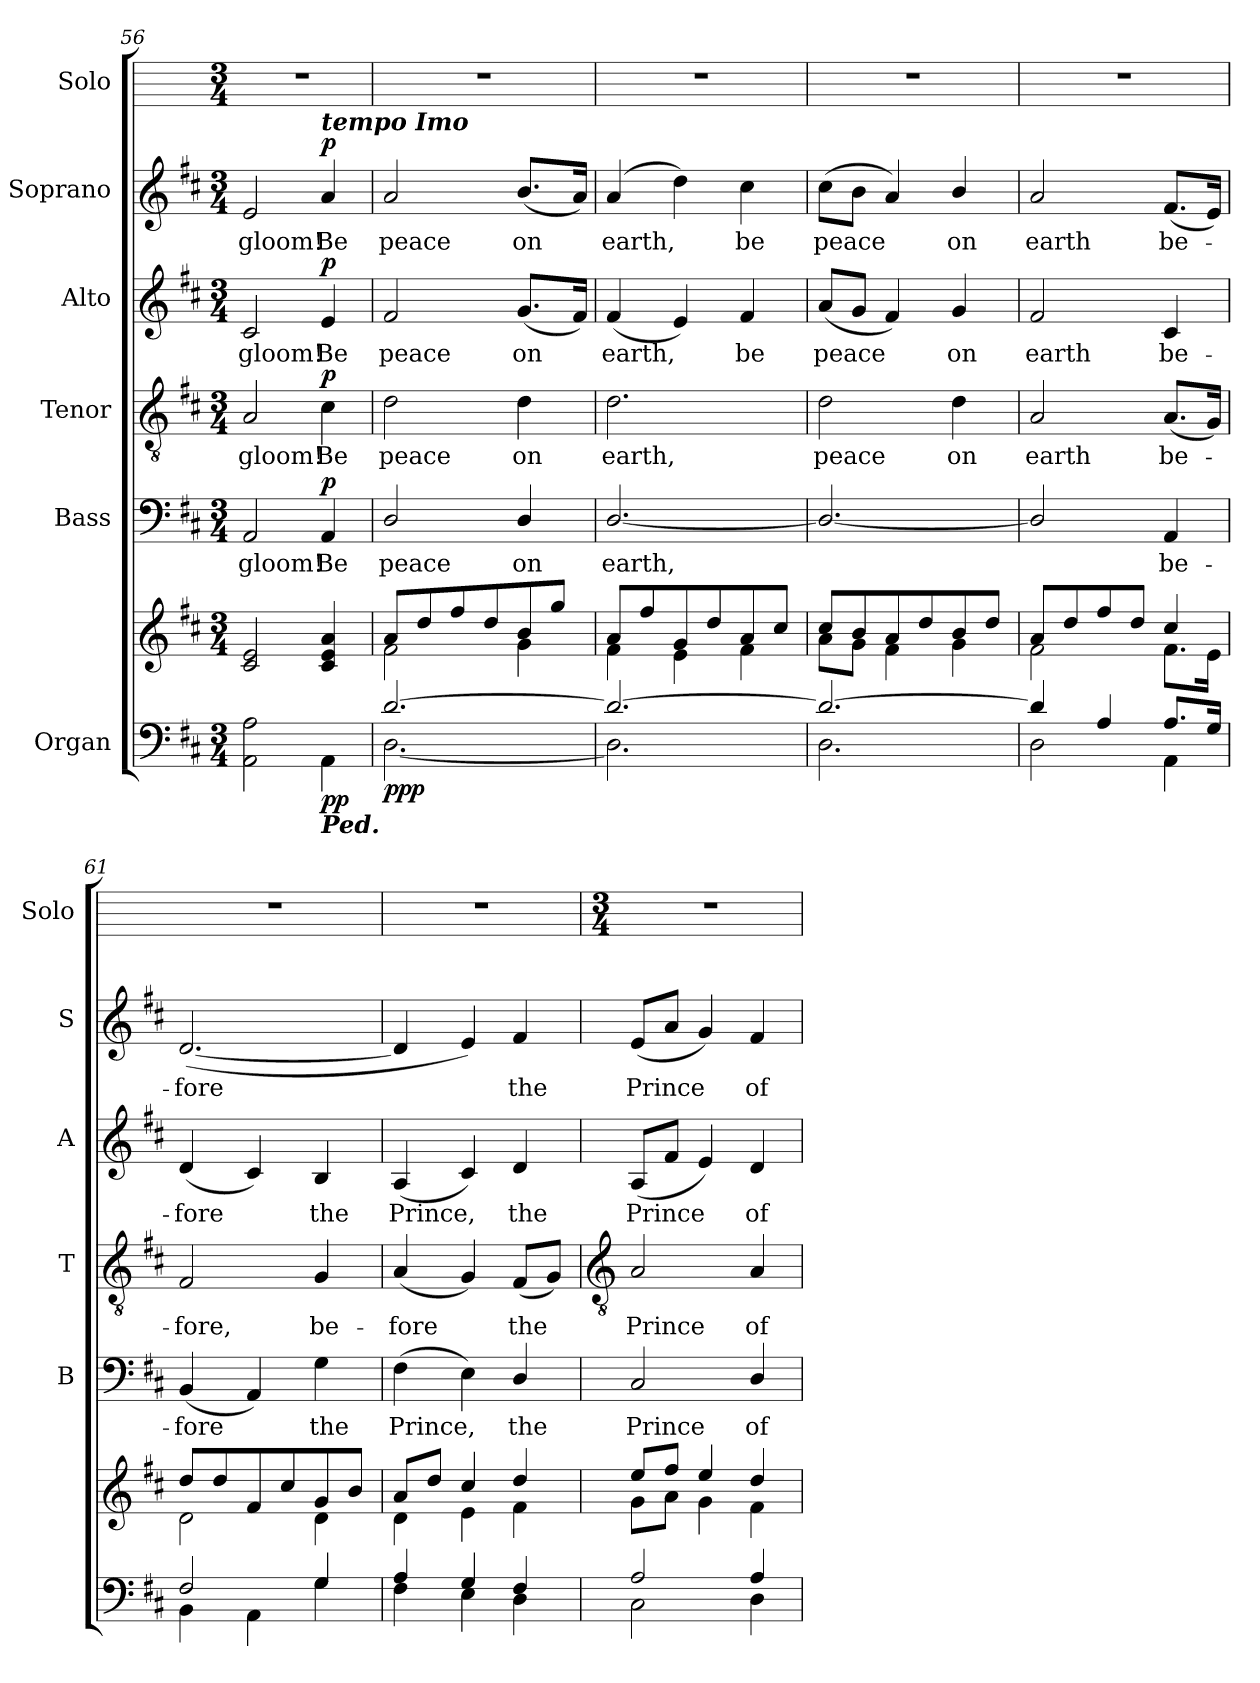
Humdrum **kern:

**kern	**kern	**dynam	**kern	**text	**dynam	**kern	**text	**dynam	**kern	**text	**dynam	**kern	**text	**dynam	**kern
*part6	*part6	*part6	*part5	*part5	*part5	*part4	*part4	*part4	*part3	*part3	*part3	*part2	*part2	*part2	*part1
*staff7	*staff6	*staff6/7	*staff5	*staff5	*staff5	*staff4	*staff4	*staff4	*staff3	*staff3	*staff3	*staff2	*staff2	*staff2	*staff1
*I"Organ	*	*	*I"Bass	*	*	*I"Tenor	*	*	*I"Alto	*	*	*I"Soprano	*	*	*I"Solo
*	*	*	*I'B	*	*	*I'T	*	*	*I'A	*	*	*I'S	*	*	*I'Solo
!!LO:LB:g=z
*clefF4	*clefG2	*	*clefF4	*	*	*clefGv2	*	*	*clefG2	*	*	*clefG2	*	*	*
*k[f#c#]	*k[f#c#]	*	*k[f#c#]	*	*	*k[f#c#]	*	*	*k[f#c#]	*	*	*k[f#c#]	*	*	*
*D:	*D:	*	*D:	*	*	*D:	*	*	*D:	*	*	*D:	*	*	*
*M3/4	*M3/4	*	*M3/4	*	*	*M3/4	*	*	*M3/4	*	*	*M3/4	*	*	*M3/4
=56	=56	=56	=56	=56	=56	=56	=56	=56	=56	=56	=56	=56	=56	=56	=56
*^	*^	*	*	*	*	*	*	*	*	*	*	*	*	*	*
!	!	!	!	!	!	!LO:LY:b	!	!	!LO:LY:b	!	!	!LO:LY:b	!	!	!LO:LY:b	!	!
2.ryy	2AA\ 2A\	2c#/ 2e/	2.ryy	.	2AA	gloom!	.	2A	gloom!	.	2c#	gloom!	.	2e	gloom!	.	2.r
!	!	!	!	!	!	!	!	!	!	!	!	!	!	!LO:TX:a:Bi:t=tempo Imo	!	!	!
!	!LO:TX:b:Bi:t=Ped.	!	!	!	!	!	!	!	!	!	!	!	!	!	!	!	!
!	!	!	!	!LO:DY:b=2	!	!LO:LY:b	!	!	!LO:LY:b	!	!	!LO:LY:b	!	!	!LO:LY:b	!	!
!	!	!	!	!LO:DY:n=1:b	!	!	!LO:DY:b	!	!	!LO:DY:b	!	!	!LO:DY:b	!	!	!LO:DY:b	!
.	4AA\	4c#/ 4e/ 4a/	.	p p	4AA	Be	p	4c#	Be	p	4e	Be	p	4a	Be	p	.
=57	=57	=57	=57	=57	=57	=57	=57	=57	=57	=57	=57	=57	=57	=57	=57	=57	=57
!	!	!	!	!LO:DY:b=2	!	!LO:LY:b	!	!	!LO:LY:b	!	!	!LO:LY:b	!	!	!LO:LY:b	!	!
!	!	!	!	!LO:DY:n=1:b=2	!	!	!	!	!	!	!	!	!	!	!	!	!
!	!	!	!	!LO:DY:n=2:b	!	!	!	!	!	!	!	!	!	!	!	!	!
[2.d/	[2.D\	8a/L	2f#\	p p p	2D/	peace	.	2d	peace	.	2f#	peace	.	2a	peace	.	2.r
.	.	8dd/	.	.	.	.	.	.	.	.	.	.	.	.	.	.	.
.	.	8ff#/	.	.	.	.	.	.	.	.	.	.	.	.	.	.	.
.	.	8dd/	.	.	.	.	.	.	.	.	.	.	.	.	.	.	.
!	!	!	!	!	!	!LO:LY:b	!	!	!LO:LY:b	!	!	!LO:LY:b	!	!	!LO:LY:b	!	!
.	.	8b/	4g\	.	4D/	on	.	4d	on	.	(<8.gL	on	.	(<8.bL	on	.	.
.	.	8gg/J	.	.	.	.	.	.	.	.	.	.	.	.	.	.	.
.	.	.	.	.	.	.	.	.	.	.	16f#J)	.	.	16aJ)	.	.	.
=58	=58	=58	=58	=58	=58	=58	=58	=58	=58	=58	=58	=58	=58	=58	=58	=58	=58
!	!	!	!	!	!	!LO:LY:b	!	!	!LO:LY:b	!	!	!LO:LY:b	!	!	!LO:LY:b	!	!
2.d/_	2.D\]	8a/L	4f#\	.	[2.D/	earth,	.	2.d	earth,	.	(<4f#	earth,	.	(<4a	earth,	.	2.r
.	.	8ff#/	.	.	.	.	.	.	.	.	.	.	.	.	.	.	.
.	.	8g/	4e\	.	.	.	.	.	.	.	4e)	.	.	4dd)	.	.	.
.	.	8dd/	.	.	.	.	.	.	.	.	.	.	.	.	.	.	.
!	!	!	!	!	!	!	!	!	!	!	!	!LO:LY:b	!	!	!LO:LY:b	!	!
.	.	8a/	4f#\	.	.	.	.	.	.	.	4f#	be	.	4cc#	be	.	.
.	.	8cc#/J	.	.	.	.	.	.	.	.	.	.	.	.	.	.	.
=59	=59	=59	=59	=59	=59	=59	=59	=59	=59	=59	=59	=59	=59	=59	=59	=59	=59
!	!	!	!	!	!	!	!	!	!LO:LY:b	!	!	!LO:LY:b	!	!	!LO:LY:b	!	!
2.d/_	2.D\	8cc#/L	8a\L	.	2.D/_	.	.	2d	peace	.	(<8aL	peace	.	(>8cc#L	peace	.	2.r
.	.	8b/	8g\J	.	.	.	.	.	.	.	8gJ	.	.	8bJ	.	.	.
.	.	8a/	4f#\	.	.	.	.	.	.	.	4f#)	.	.	4a)	.	.	.
.	.	8dd/	.	.	.	.	.	.	.	.	.	.	.	.	.	.	.
!	!	!	!	!	!	!	!	!	!LO:LY:b	!	!	!LO:LY:b	!	!	!LO:LY:b	!	!
.	.	8b/	4g\	.	.	.	.	4d	on	.	4g/	on	.	4b/	on	.	.
.	.	8dd/J	.	.	.	.	.	.	.	.	.	.	.	.	.	.	.
=60	=60	=60	=60	=60	=60	=60	=60	=60	=60	=60	=60	=60	=60	=60	=60	=60	=60
!	!	!	!	!	!	!	!	!	!LO:LY:b	!	!	!LO:LY:b	!	!	!LO:LY:b	!	!
4d/]	2D\	8a/L	2f#\	.	2D/]	.	.	2A	earth	.	2f#	earth	.	2a	earth	.	2.r
.	.	8dd/	.	.	.	.	.	.	.	.	.	.	.	.	.	.	.
4A/	.	8ff#/	.	.	.	.	.	.	.	.	.	.	.	.	.	.	.
.	.	8dd/J	.	.	.	.	.	.	.	.	.	.	.	.	.	.	.
!	!	!	!	!	!	!LO:LY:b	!	!	!LO:LY:b	!	!	!LO:LY:b	!	!	!LO:LY:b	!	!
8.A/L	4AA\	4cc#/	8.f#\L	.	4AA	be-	.	(<8.AL	be-	.	4c#	be-	.	(<8.f#L	be-	.	.
16G/J	.	.	16e\J	.	.	.	.	16GJ)	.	.	.	.	.	16eJ)	.	.	.
=61	=61	=61	=61	=61	=61	=61	=61	=61	=61	=61	=61	=61	=61	=61	=61	=61	=61
!	!	!	!	!	!	!LO:LY:b	!	!	!LO:LY:b	!	!	!LO:LY:b	!	!	!LO:LY:b	!	!
2F#/	4BB\	8dd/L	2d\	.	(<4BB	-fore	.	2F#	fore,	.	(<4d	-fore	.	(<[2.d	fore	.	2.r
.	.	8dd/	.	.	.	.	.	.	.	.	.	.	.	.	.	.	.
.	4AA\	8f#/	.	.	4AA)	.	.	.	.	.	4c#)	.	.	.	.	.	.
.	.	8cc#/	.	.	.	.	.	.	.	.	.	.	.	.	.	.	.
!	!	!	!	!	!	!LO:LY:b	!	!	!LO:LY:b	!	!	!LO:LY:b	!	!	!	!	!
4G/	4G\	8g/	4d\	.	4G	the	.	4G	be-	.	4B	the	.	.	.	.	.
.	.	8b/J	.	.	.	.	.	.	.	.	.	.	.	.	.	.	.
=62	=62	=62	=62	=62	=62	=62	=62	=62	=62	=62	=62	=62	=62	=62	=62	=62	=62
!	!	!	!	!	!	!LO:LY:b	!	!	!LO:LY:b	!	!	!LO:LY:b	!	!	!	!	!
4A/	4F#\	8a/L	4d\	.	(>4F#	Prince,	.	(<4A	-fore	.	(<4A	Prince,	.	4d]	.	.	2.r
.	.	8dd/J	.	.	.	.	.	.	.	.	.	.	.	.	.	.	.
4G/	4E\	4cc#/	4e\	.	4E)	.	.	4G)	.	.	4c#)	.	.	4e)	.	.	.
!	!	!	!	!	!	!LO:LY:b	!	!	!LO:LY:b	!	!	!LO:LY:b	!	!	!LO:LY:b	!	!
4F#/	4D\	4dd/	4f#\	.	4D/	the	.	(<8F#L	the	.	4d	the	.	4f#	the	.	.
.	.	.	.	.	.	.	.	8GJ)	.	.	.	.	.	.	.	.	.
!!LO:LB:g=z
=63	=63	=63	=63	=63	=63	=63	=63	=63	=63	=63	=63	=63	=63	=63	=63	=63	=63
*	*	*	*	*	*	*	*	*clefGv2	*	*	*	*	*	*	*	*	*
*	*	*	*	*	*	*	*	*	*	*	*	*	*	*	*	*	*M3/4
!	!	!	!	!	!	!LO:LY:b	!	!	!LO:LY:b	!	!	!LO:LY:b	!	!	!LO:LY:b	!	!
2A/	2C#\	8ee/L	8g\L	.	2C#	Prince	.	2A	Prince	.	(<8AL	Prince	.	(<8eL	Prince	.	2.r
.	.	8ff#/J	8a\J	.	.	.	.	.	.	.	8f#J	.	.	8aJ	.	.	.
.	.	4ee/	4g\	.	.	.	.	.	.	.	4e)	.	.	4g)	.	.	.
!	!	!	!	!	!	!LO:LY:b	!	!	!LO:LY:b	!	!	!LO:LY:b	!	!	!LO:LY:b	!	!
4A/	4D\	4dd/	4f#\	.	4D/	of	.	4A	of	.	4d	of	.	4f#	of	.	.
*v	*v	*	*	*	*	*	*	*	*	*	*	*	*	*	*	*	*
*	*v	*v	*	*	*	*	*	*	*	*	*	*	*	*	*	*
=	=	=	=	=	=	=	=	=	=	=	=	=	=	=	=
*-	*-	*-	*-	*-	*-	*-	*-	*-	*-	*-	*-	*-	*-	*-	*-
